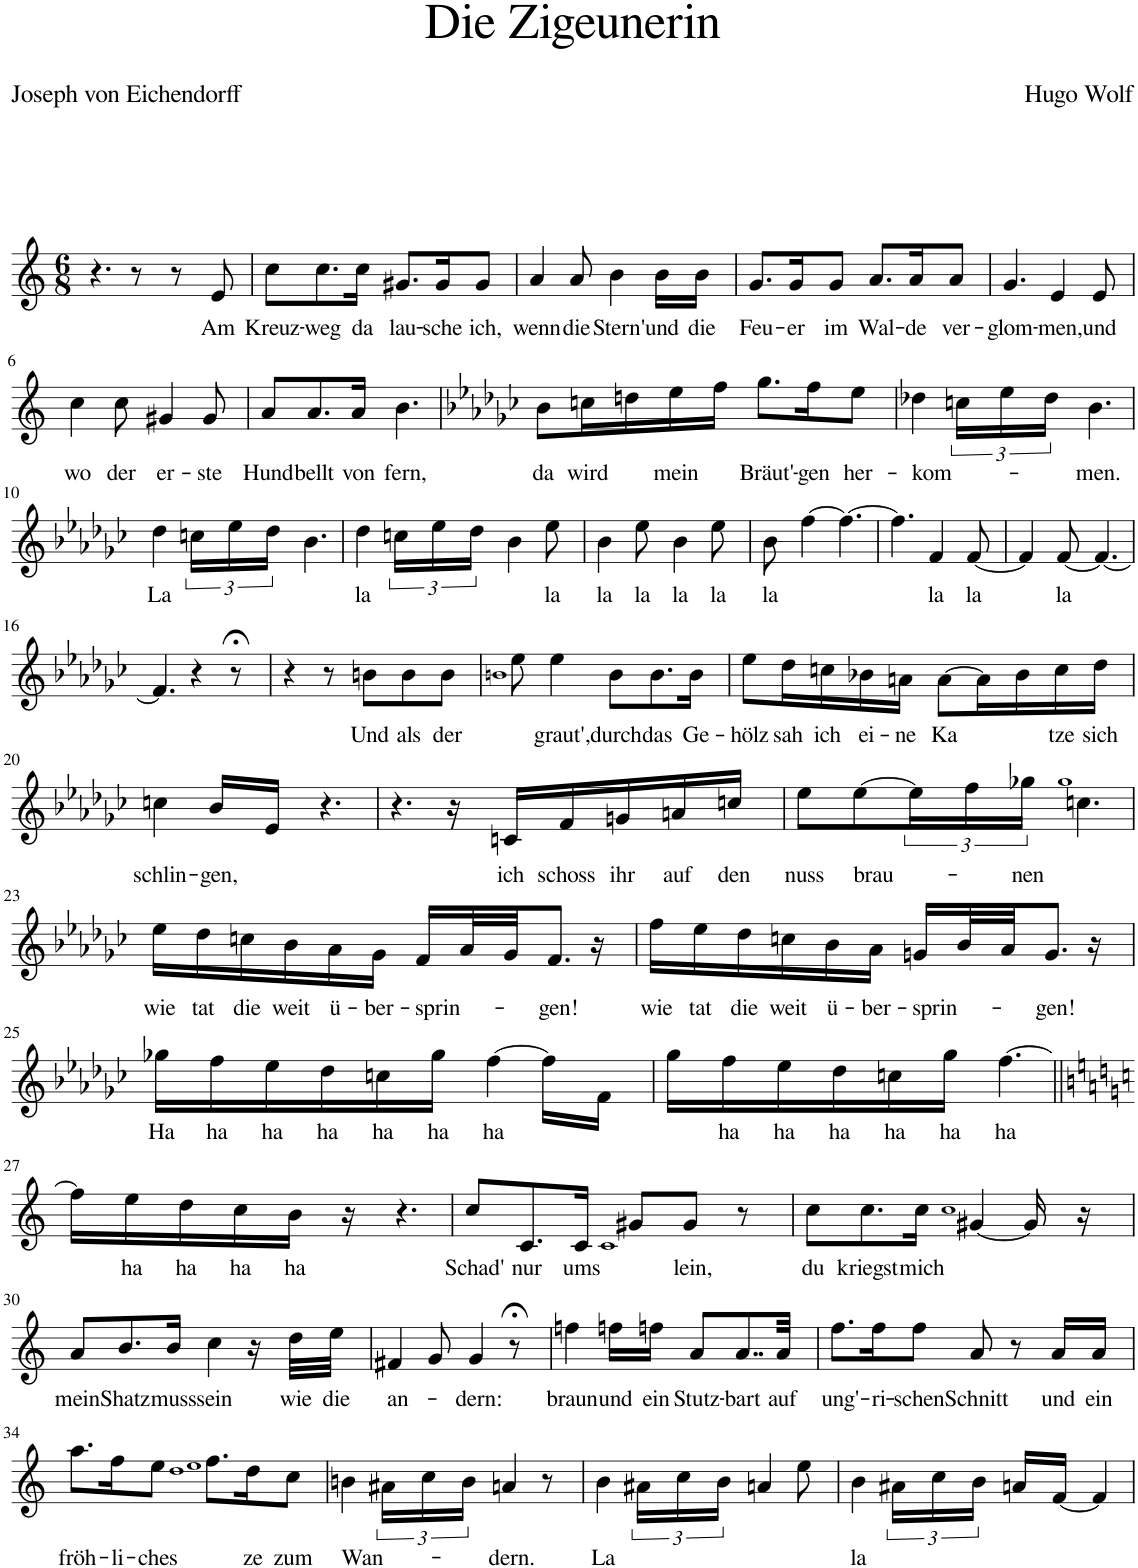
**kern	**text
*part1	*part1
*staff1	*staff1
*I"Piano	*
*I'Pno	*
*clefG2	*
*k[]	*
*M6/8	*
=1	=1
4.r	.
8r	.
8r	.
!	!LO:LY:b
8e/	Am
=2	=2
!	!LO:LY:b
8cc\L	Kreuz-
!	!LO:LY:b
8.cc\	-weg
!	!LO:LY:b
16cc\Jk	da
!	!LO:LY:b
8.g#X/L	lau-
!	!LO:LY:b
16g#/K	-sche
!	!LO:LY:b
8g#/J	ich,
=3	=3
!	!LO:LY:b
4a/	wenn
!	!LO:LY:b
8a/	die
!	!LO:LY:b
4b\	Stern'
!	!LO:LY:b
16b\LL	und
!	!LO:LY:b
16b\JJ	die
=4	=4
!	!LO:LY:b
8.g/L	Feu-
!	!LO:LY:b
16g/K	-er
!	!LO:LY:b
8g/J	im
!	!LO:LY:b
8.a/L	Wal-
!	!LO:LY:b
16a/K	-de
!	!LO:LY:b
8a/J	ver-
=5	=5
!	!LO:LY:b
4.g/	-glom-
!	!LO:LY:b
4e/	-men,
!	!LO:LY:b
8e/	und
!!LO:LB:g=z
=6	=6
!	!LO:LY:b
4cc\	wo
!	!LO:LY:b
8cc\	der
!	!LO:LY:b
4g#X/	er-
!	!LO:LY:b
8g#/	-ste
=7	=7
!	!LO:LY:b
8a/L	Hund
!	!LO:LY:b
8.a/	bellt
!	!LO:LY:b
16a/Jk	von
!	!LO:LY:b
4.b\	fern,
=8	=8
*k[b-e-a-d-g-c-]	*
!	!LO:LY:b
8b-\L	da
!	!LO:LY:b
16ccn\L	wird
16ddn\	.
!	!LO:LY:b
16ee-\	mein
16ff\JJ	.
!	!LO:LY:b
8.gg-\L	Bräut'-
!	!LO:LY:b
16ff\K	-gen
!	!LO:LY:b
8ee-\J	her-
=9	=9
!	!LO:LY:b
4dd-X\	-kom-
24ccn\LL	.
24ee-\	.
24dd-\JJ	.
!	!LO:LY:b
4.b-\	-men.
!!LO:LB:g=z
=10	=10
!	!LO:LY:b
4dd-\	La
24ccn\LL	.
24ee-\	.
24dd-\JJ	.
4.b-\	.
=11	=11
!	!LO:LY:b
4dd-\	la
24ccn\LL	.
24ee-\	.
24dd-\JJ	.
4b-\	.
!	!LO:LY:b
8ee-\	la
=12	=12
!	!LO:LY:b
4b-\	la
!	!LO:LY:b
8ee-\	la
!	!LO:LY:b
4b-\	la
!	!LO:LY:b
8ee-\	la
=13	=13
!	!LO:LY:b
8b-\	la
[4ff\	.
4.ff\_	.
=14	=14
4.ff\]	.
!	!LO:LY:b
4f/	la
!	!LO:LY:b
[8f/	la
=15	=15
4f/]	.
!	!LO:LY:b
[8f/	la
4.f/_	.
!!LO:LB:g=z
=16	=16
4.f/]	.
4r	.
8r;<	.
=17	=17
4r	.
8r	.
!	!LO:LY:b
8bn\L	Und
!	!LO:LY:b
8b\	als
!	!LO:LY:b
8b\J	der
=18	=18
1qbn	.
8ee-\	.
!	!LO:LY:b
4ee-\	graut',
!	!LO:LY:b
8b\L	durch
!	!LO:LY:b
8.b\	das
!	!LO:LY:b
16b\Jk	Ge-
=19	=19
!	!LO:LY:b
8ee-\L	-hölz
!	!LO:LY:b
16dd-\L	sah
!	!LO:LY:b
16ccn\	ich
!	!LO:LY:b
16b-X\	ei-
!	!LO:LY:b
16an\JJ	-ne
!	!LO:LY:b
[8a\L	Ka
16a\L]	.
16b-\	.
!	!LO:LY:b
16cc\	-tze
!	!LO:LY:b
16dd-\JJ	sich
!!LO:LB:g=z
=20	=20
!	!LO:LY:b
4ccn\	schlin-
!	!LO:LY:b
16b-/LL	-gen,
16e-/JJ	.
4.r	.
=21	=21
4.r	.
16r	.
!	!LO:LY:b
16cn/LL	ich
!	!LO:LY:b
16f/	schoss
!	!LO:LY:b
16gn/	ihr
!	!LO:LY:b
16an/	auf
!	!LO:LY:b
16ccn/JJ	den
=22	=22
!	!LO:LY:b
8ee-\L	nuss
!	!LO:LY:b
[8ee-\	brau-
24ee-\L]	.
24ff\	.
!	!LO:LY:b
24gg-X\JJ	-nen
1qgg-	.
4.ccn\	.
!!LO:LB:g=z
=23	=23
!	!LO:LY:b
16ee-\LL	wie
!	!LO:LY:b
16dd-\	tat
!	!LO:LY:b
16ccn\	die
!	!LO:LY:b
16b-\	weit
!	!LO:LY:b
16a-\	ü-
!	!LO:LY:b
16g-\JJ	-ber-
!	!LO:LY:b
16f/LL	-sprin-
32a-/L	.
32g-/JJ	.
!	!LO:LY:b
8.f/J	-gen!
16r	.
=24	=24
!	!LO:LY:b
16ff\LL	wie
!	!LO:LY:b
16ee-\	tat
!	!LO:LY:b
16dd-\	die
!	!LO:LY:b
16ccn\	weit
!	!LO:LY:b
16b-\	ü-
!	!LO:LY:b
16a-\JJ	-ber-
!	!LO:LY:b
16gn/LL	-sprin-
32b-/L	.
32a-/JJ	.
!	!LO:LY:b
8.g/J	-gen!
16r	.
!!LO:LB:g=z
=25	=25
!	!LO:LY:b
16gg-X\LL	Ha
!	!LO:LY:b
16ff\	ha
!	!LO:LY:b
16ee-\	ha
!	!LO:LY:b
16dd-\	ha
!	!LO:LY:b
16ccn\	ha
!	!LO:LY:b
16gg-\JJ	ha
!	!LO:LY:b
[4ff\	ha
16ff\LL]	.
16f\JJ	.
=26	=26
16gg-\LL	.
!	!LO:LY:b
16ff\	ha
!	!LO:LY:b
16ee-\	ha
!	!LO:LY:b
16dd-\	ha
!	!LO:LY:b
16ccn\	ha
!	!LO:LY:b
16gg-\JJ	ha
!	!LO:LY:b
[4.ff\	ha
!!LO:LB:g=z
=27||	=27||
*k[]	*
16ff\LL]	.
!	!LO:LY:b
16ee\	ha
!	!LO:LY:b
16dd\	ha
!	!LO:LY:b
16cc\	ha
!	!LO:LY:b
16b\JJ	ha
16r	.
4.r	.
=28	=28
!	!LO:LY:b
8cc/L	Schad'
!	!LO:LY:b
8.c/	nur
!	!LO:LY:b
16c/Jk	ums
1qc	.
8g#X/L	.
!	!LO:LY:b
8g#/J	-lein,
8r	.
=29	=29
!	!LO:LY:b
8cc\L	du
!	!LO:LY:b
8.cc\	kriegst
!	!LO:LY:b
16cc\Jk	mich
1qcc	.
[4g#X/	.
16g#/]	.
16r	.
!!LO:LB:g=z
=30	=30
!	!LO:LY:b
8a/L	mein
!	!LO:LY:b
8.b/	Shatz
!	!LO:LY:b
16b/Jk	muss
!	!LO:LY:b
4cc\	sein
16r	.
!	!LO:LY:b
32dd\LLL	wie
!	!LO:LY:b
32ee\JJJ	die
=31	=31
!	!LO:LY:b
4f#X/	an-
8g/	.
!	!LO:LY:b
4g/	-dern:
8r;<	.
=32	=32
!	!LO:LY:b
4ffn\	braun
!	!LO:LY:b
16ffn\LL	und
!	!LO:LY:b
16ffn\JJ	ein
!	!LO:LY:b
8a/L	Stutz-
!	!LO:LY:b
8..a/	-bart
!	!LO:LY:b
32a/Jkk	auf
=33	=33
!	!LO:LY:b
8.ff\L	ung'-
!	!LO:LY:b
16ff\K	-ri-
!	!LO:LY:b
8ff\J	-schen
!	!LO:LY:b
8a/	Schnitt
8r	.
!	!LO:LY:b
16a/LL	und
!	!LO:LY:b
16a/JJ	ein
!!LO:LB:g=z
=34	=34
!	!LO:LY:b
8.aa\L	fröh-
!	!LO:LY:b
16ff\K	-li-
!	!LO:LY:b
8ee\J	-ches
1qdd	.
1qee	.
8.ff\L	.
!	!LO:LY:b
16dd\K	-ze
!	!LO:LY:b
8cc\J	zum
=35	=35
!	!LO:LY:b
4bn\	Wan-
24a#X\LL	.
24cc\	.
24b\JJ	.
!	!LO:LY:b
4an/	-dern.
8r	.
=36	=36
!	!LO:LY:b
4b\	La
24a#X\LL	.
24cc\	.
24b\JJ	.
4an/	.
8ee\	.
=37	=37
!	!LO:LY:b
4b\	la
24a#X\LL	.
24cc\	.
24b\JJ	.
16an/LL	.
[16f/JJ	.
4f/]	.
=	=
*-	*-
